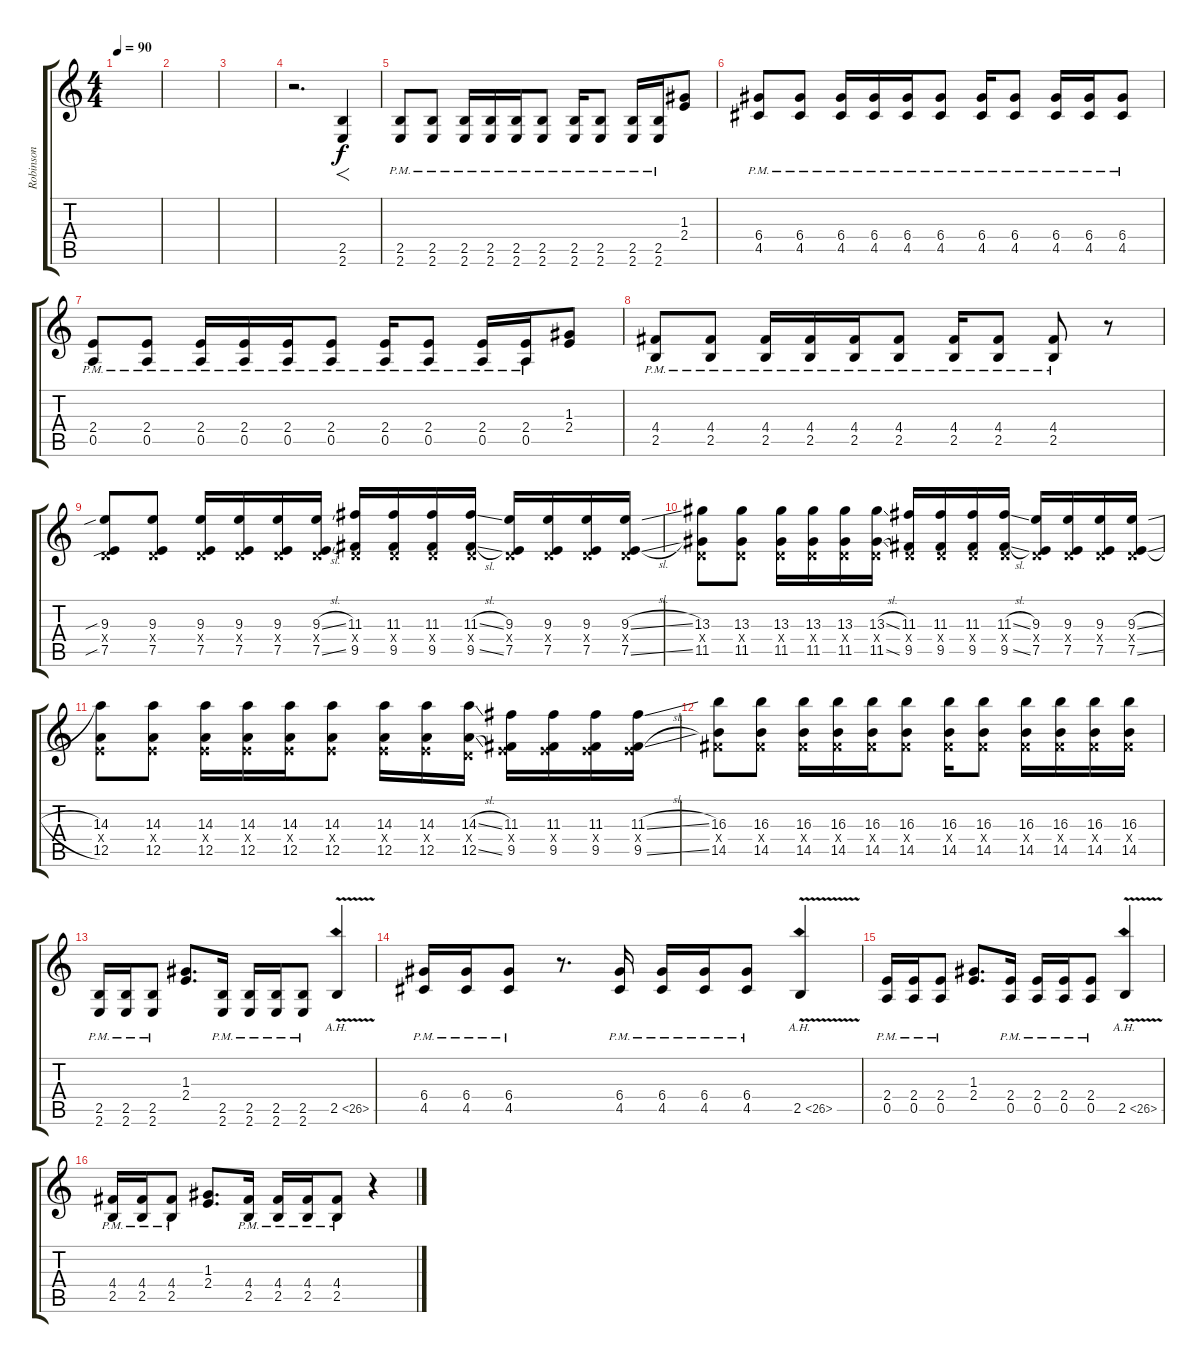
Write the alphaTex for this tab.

\track ("Robinson " "Robinson ") {solo instrument distortionguitar}
\staff {score tabs}
\tuning (E4 B3 G3 D3 A2 D2) {hide}
\ts (4 4)
\tempo 90
\clef g2
\ks c
|
|
|
r.2{d} (2.5 2.6).4{f} |
(2.5{pm} 2.6{pm}).8 (2.5{pm} 2.6{pm}).8 (2.5{pm} 2.6{pm}).16 (2.5{pm} 2.6{pm}).16 (2.5{pm} 2.6{pm}).16 (2.5{pm} 2.6{pm}).8 (2.5{pm} 2.6{pm}).16 (2.5{pm} 2.6{pm}).8 (2.5{pm} 2.6{pm}).16 (2.5{pm} 2.6{pm}).16 (1.3 2.4).8 |
(6.4{pm} 4.5{pm}).8 (6.4{pm} 4.5{pm}).8 (6.4{pm} 4.5{pm}).16 (6.4{pm} 4.5{pm}).16 (6.4{pm} 4.5{pm}).16 (6.4{pm} 4.5{pm}).8 (6.4{pm} 4.5{pm}).16 (6.4{pm} 4.5{pm}).8 (6.4{pm} 4.5{pm}).16 (6.4{pm} 4.5{pm}).16 (6.4{pm} 4.5{pm}).8 |
(2.4{pm} 0.5{pm}).8 (2.4{pm} 0.5{pm}).8 (2.4{pm} 0.5{pm}).16 (2.4{pm} 0.5{pm}).16 (2.4{pm} 0.5{pm}).16 (2.4{pm} 0.5{pm}).8 (2.4{pm} 0.5{pm}).16 (2.4{pm} 0.5{pm}).8 (2.4{pm} 0.5{pm}).16 (2.4{pm} 0.5{pm}).16 (1.3 2.4).8 |
(4.4{pm} 2.5{pm}).8 (4.4{pm} 2.5{pm}).8 (4.4{pm} 2.5{pm}).16 (4.4{pm} 2.5{pm}).16 (4.4{pm} 2.5{pm}).16 (4.4{pm} 2.5{pm}).8 (4.4{pm} 2.5{pm}).16 (4.4{pm} 2.5{pm}).8 (4.4{pm} 2.5{pm}).8 r.8 |
(9.3{sib} 0.4{x} 7.5{sib}).8 (9.3 0.4{x} 7.5).8 (9.3 0.4{x} 7.5).16 (9.3 0.4{x} 7.5).16 (9.3 0.4{x} 7.5).16 (9.3{sl} 0.4{x} 7.5{sl}).16 (11.3 0.4{x} 9.5).16 (11.3 0.4{x} 9.5).16 (11.3 0.4{x} 9.5).16 (11.3{sl} 0.4{x} 9.5{sl}).16 (9.3 0.4{x} 7.5).16 (9.3 0.4{x} 7.5).16 (9.3 0.4{x} 7.5).16 (9.3{sl} 0.4{x} 7.5{sl}).16 |
(13.3 0.4{x} 11.5).8 (13.3 0.4{x} 11.5).8 (13.3 0.4{x} 11.5).16 (13.3 0.4{x} 11.5).16 (13.3 0.4{x} 11.5).16 (13.3{sl} 0.4{x} 11.5{sl}).16 (11.3 0.4{x} 9.5).16 (11.3 0.4{x} 9.5).16 (11.3 0.4{x} 9.5).16 (11.3{sl} 0.4{x} 9.5{sl}).16 (9.3 0.4{x} 7.5).16 (9.3 0.4{x} 7.5).16 (9.3 0.4{x} 7.5).16 (9.3{sl} 0.4{x} 7.5{sl}).16 |
(14.3 2.4{x} 12.5).8 (14.3 2.4{x} 12.5).8 (14.3 2.4{x} 12.5).16 (14.3 2.4{x} 12.5).16 (14.3 2.4{x} 12.5).16 (14.3 2.4{x} 12.5).8 (14.3 2.4{x} 12.5).16 (14.3 2.4{x} 12.5).16 (14.3{sl} 0.4{x} 12.5{sl}).16 (11.3 2.4{x} 9.5).16 (11.3 2.4{x} 9.5).16 (11.3 2.4{x} 9.5).16 (11.3{sl} 2.4{x} 9.5{sl}).16 |
(16.3 4.4{x} 14.5).8 (16.3 4.4{x} 14.5).8 (16.3 4.4{x} 14.5).16 (16.3 4.4{x} 14.5).16 (16.3 4.4{x} 14.5).16 (16.3 4.4{x} 14.5).8 (16.3 4.4{x} 14.5).16 (16.3 4.4{x} 14.5).8 (16.3 4.4{x} 14.5).16 (16.3 4.4{x} 14.5).16 (16.3 4.4{x} 14.5).16 (16.3 4.4{x} 14.5).16 |
(2.5{pm} 2.6{pm}).16 (2.5{pm} 2.6{pm}).16 (2.5{pm} 2.6{pm}).8 (1.3 2.4).8{d} (2.5{pm} 2.6{pm}).16 (2.5{pm} 2.6{pm}).16 (2.5{pm} 2.6{pm}).16 (2.5{pm} 2.6{pm}).8 2.5{ah 24 v}.4 |
(6.4{pm} 4.5{pm}).16 (6.4{pm} 4.5{pm}).16 (6.4{pm} 4.5{pm}).8 r.8{d} (6.4{pm} 4.5{pm}).16 (6.4{pm} 4.5{pm}).16 (6.4{pm} 4.5{pm}).16 (6.4{pm} 4.5{pm}).8 2.5{ah 24 v}.4 |
(2.4{pm} 0.5{pm}).16 (2.4{pm} 0.5{pm}).16 (2.4{pm} 0.5{pm}).8 (1.3 2.4).8{d} (2.4{pm} 0.5{pm}).16 (2.4{pm} 0.5{pm}).16 (2.4{pm} 0.5{pm}).16 (2.4{pm} 0.5{pm}).8 2.5{ah 24 v}.4 |
(4.4{pm} 2.5{pm}).16 (4.4{pm} 2.5{pm}).16 (4.4{pm} 2.5{pm}).8 (1.3 2.4).8{d} (4.4{pm} 2.5{pm}).16 (4.4{pm} 2.5{pm}).16 (4.4{pm} 2.5{pm}).16 (4.4{pm} 2.5{pm}).8 r.4
